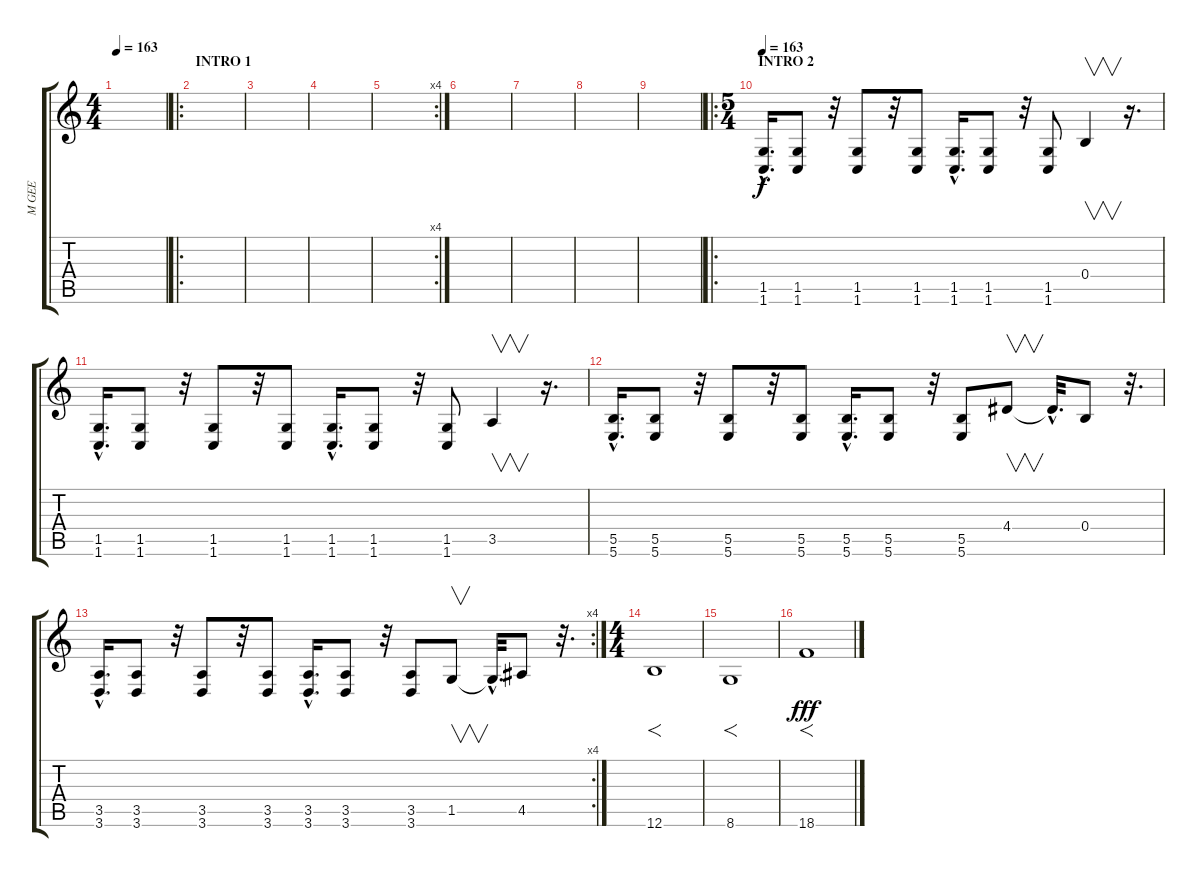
\track ("M GEE" "M GEE") {instrument distortionguitar}
\staff {score tabs}
\tuning (Db4 Ab3 E3 B2 Gb2 B1) {hide}
\ts (4 4)
\tempo 163
\tempo 90
\tempo 163
\clef g2
\ks c
|
\ro
\section ("" "INTRO 1")
|
|
|
\rc 4
|
|
|
|
|
\ro
\ts (5 4)
\section ("" "INTRO 2")
\tempo 163
(1.5{hac} 1.6{hac}).16{d} (1.5 1.6).8 r.32 (1.5 1.6).8 r.32 (1.5 1.6).8 (1.5{hac} 1.6{hac}).16{d} (1.5 1.6).8 r.32 (1.5 1.6).8 0.4.4{v} r.16{d} |
(1.5{hac} 1.6{hac}).16{d} (1.5 1.6).8 r.32 (1.5 1.6).8 r.32 (1.5 1.6).8 (1.5{hac} 1.6{hac}).16{d} (1.5 1.6).8 r.32 (1.5 1.6).8 3.5.4{v} r.16{d} |
(5.5{hac} 5.6{hac}).16{d} (5.5 5.6).8 r.32 (5.5 5.6).8 r.32 (5.5 5.6).8 (5.5{hac} 5.6{hac}).16{d} (5.5 5.6).8 r.32 (5.5 5.6).8 4.4.8{v} 4.4{hac t}.32{d} 0.4.8 r.32{d} |
\rc 4
(3.5{hac} 3.6{hac}).16{d} (3.5 3.6).8 r.32 (3.5 3.6).8 r.32 (3.5 3.6).8 (3.5{hac} 3.6{hac}).16{d} (3.5 3.6).8 r.32 (3.5 3.6).8 1.5.8{v} 1.5{hac t}.32{d} 4.5.8 r.32{d} |
\ts (4 4)
12.6.1{f} |
8.6.1{f} |
18.6.1{f dy fff}
